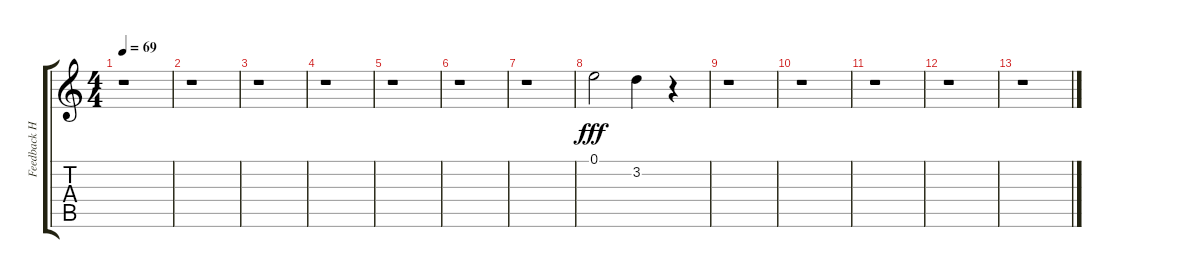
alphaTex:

\track ("Feedback Harmonic guitar" "Feedback H") {instrument guitarharmonics}
\staff {score tabs}
\tuning (E4 B3 G3 D3 A2 E2) {hide}
\ts (4 4)
\tempo 69
\clef g2
\ks c
r.1{dy fff} |
r.1 |
r.1 |
r.1 |
r.1 |
r.1 |
r.1 |
0.1.2 3.2.4 r.4 |
r.1 |
r.1 |
r.1 |
r.1 |
r.1
